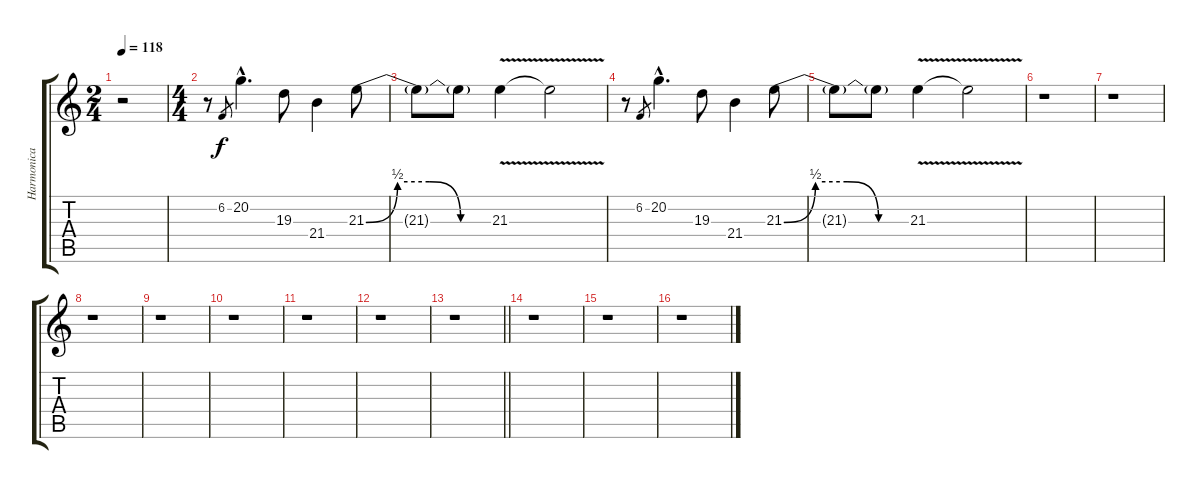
\track ("Harmonica" "Harmonica") {instrument harmonica}
\staff {score tabs}
\tuning (E4 B3 G3 D3 A2 E2) {hide}
\ts (2 4)
\tempo 118
\clef g2
\ks c
r.2{dy f instrument harmonica} |
\ts (4 4)
r.8 6.2.8{gr} 20.2{hac}.4{d} 19.3.8 21.4.4 21.3{be (custom 0 0 15 2 30 2 45 0 60 0)}.8 |
21.3{t}.8 21.3{t}.8 21.3{v}.4 21.3{t}.2 |
r.8 6.2.8{gr} 20.2{hac}.4{d} 19.3.8 21.4.4 21.3{be (custom 0 0 15 2 30 2 45 0 60 0)}.8 |
21.3{t}.8 21.3{t}.8 21.3{v}.4 21.3{t}.2 |
r.1 |
r.1 |
r.1 |
r.1 |
r.1 |
r.1 |
r.1 |
\barLineRight lightlight
r.1 |
r.1 |
r.1 |
r.1
